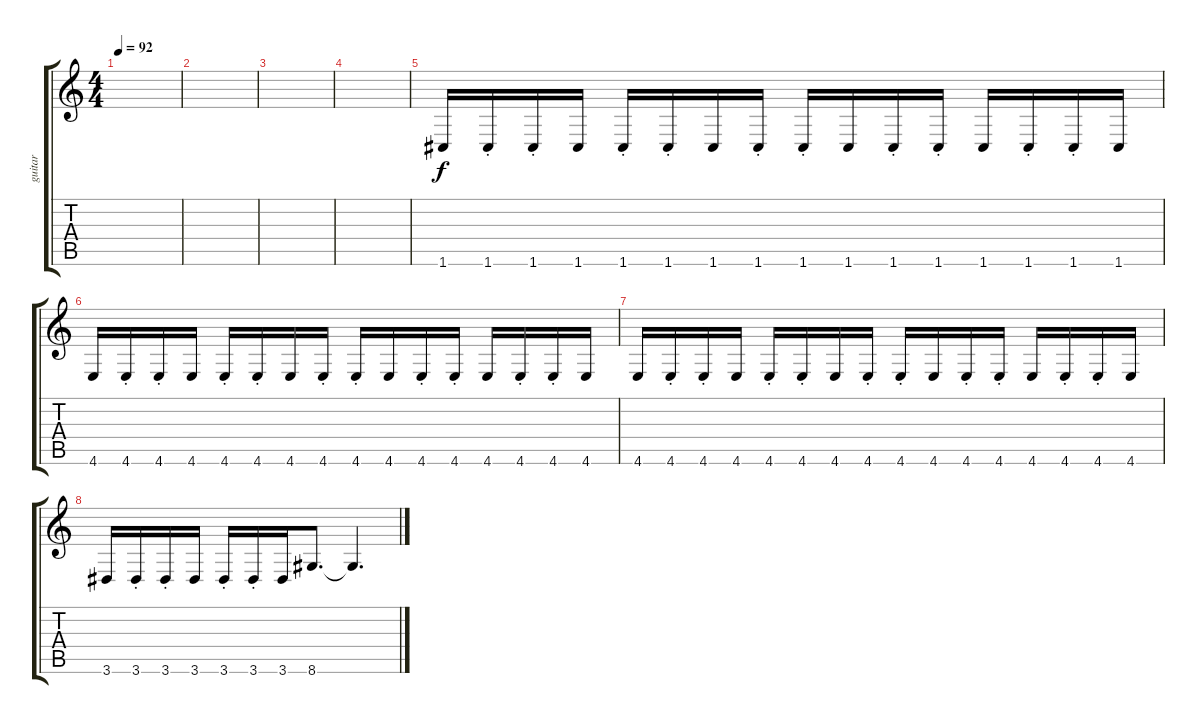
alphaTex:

\track ("guitar" "guitar") {instrument distortionguitar}
\staff {score tabs}
\tuning (D4 A3 F3 C3 G2 C2) {hide}
\ts (4 4)
\tempo 92
\clef g2
\ks c
|
|
|
|
1.6.16{volume 14} 1.6{st}.16 1.6{st}.16 1.6.16 1.6{st}.16 1.6{st}.16 1.6.16 1.6{st}.16 1.6{st}.16 1.6.16 1.6{st}.16 1.6{st}.16 1.6.16 1.6{st}.16 1.6{st}.16 1.6.16 |
4.6.16 4.6{st}.16 4.6{st}.16 4.6.16 4.6{st}.16 4.6{st}.16 4.6.16 4.6{st}.16 4.6{st}.16 4.6.16 4.6{st}.16 4.6{st}.16 4.6.16 4.6{st}.16 4.6{st}.16 4.6.16 |
4.6.16 4.6{st}.16 4.6{st}.16 4.6.16 4.6{st}.16 4.6{st}.16 4.6.16 4.6{st}.16 4.6{st}.16 4.6.16 4.6{st}.16 4.6{st}.16 4.6.16 4.6{st}.16 4.6{st}.16 4.6.16 |
3.6.16 3.6{st}.16 3.6{st}.16 3.6.16 3.6{st}.16 3.6{st}.16 3.6.16 8.6.8{d} 8.6{t}.4{d}
